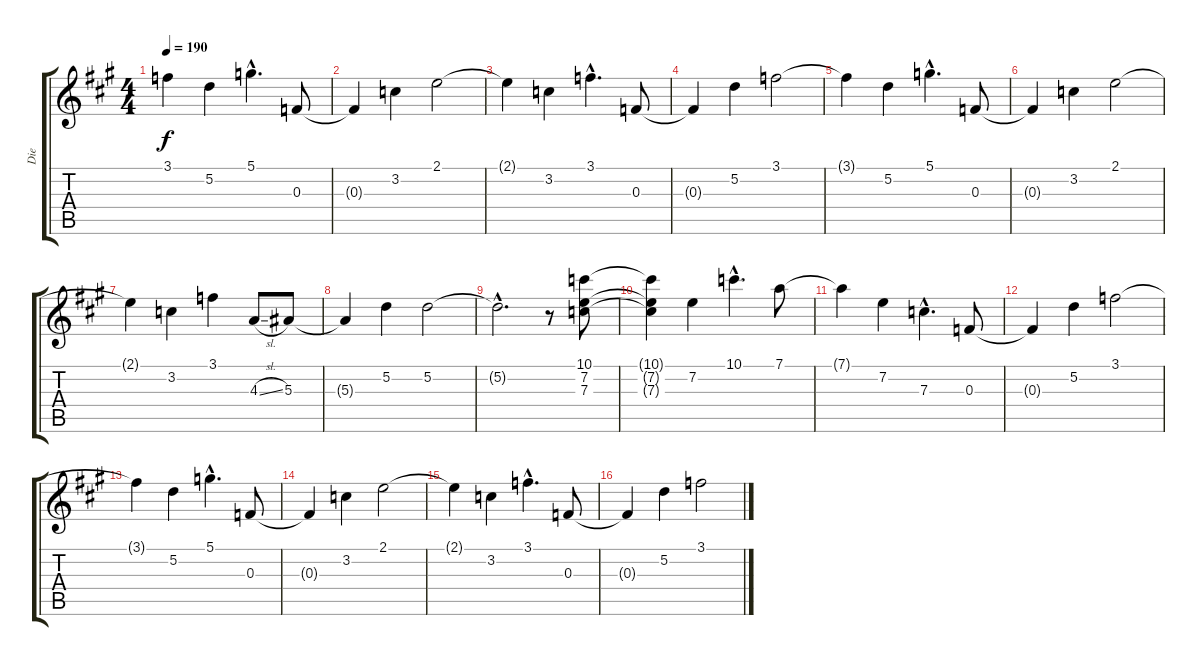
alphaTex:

\track ("Die" "Die") {instrument distortionguitar}
\staff {score tabs}
\tuning (D4 A3 F3 C3 G2 D2) {hide}
\ts (4 4)
\tempo 190
\clef g2
\ks a
3.1{t}.4{dy f} 5.2.4 5.1{hac}.4{d} 0.3.8 |
0.3{t}.4 3.2.4 2.1.2 |
2.1{t}.4 3.2.4 3.1{hac}.4{d} 0.3.8 |
0.3{t}.4 5.2.4 3.1.2 |
3.1{t}.4 5.2.4 5.1{hac}.4{d} 0.3.8 |
0.3{t}.4 3.2.4 2.1.2 |
2.1{t}.4 3.2.4 3.1.4 4.3{sl}.8 5.3.8 |
5.3{t}.4 5.2.4 5.2.2 |
5.2{hac t}.2{d} r.8 (10.1 7.2 7.3).8 |
(10.1{t} 7.2{t} 7.3{t}).4 7.2.4 10.1{hac}.4{d} 7.1.8 |
7.1{t}.4 7.2.4 7.3{hac}.4{d} 0.3.8 |
0.3{t}.4 5.2.4 3.1.2 |
3.1{t}.4 5.2.4 5.1{hac}.4{d} 0.3.8 |
0.3{t}.4 3.2.4 2.1.2 |
2.1{t}.4 3.2.4 3.1{hac}.4{d} 0.3.8 |
0.3{t}.4 5.2.4 3.1.2
